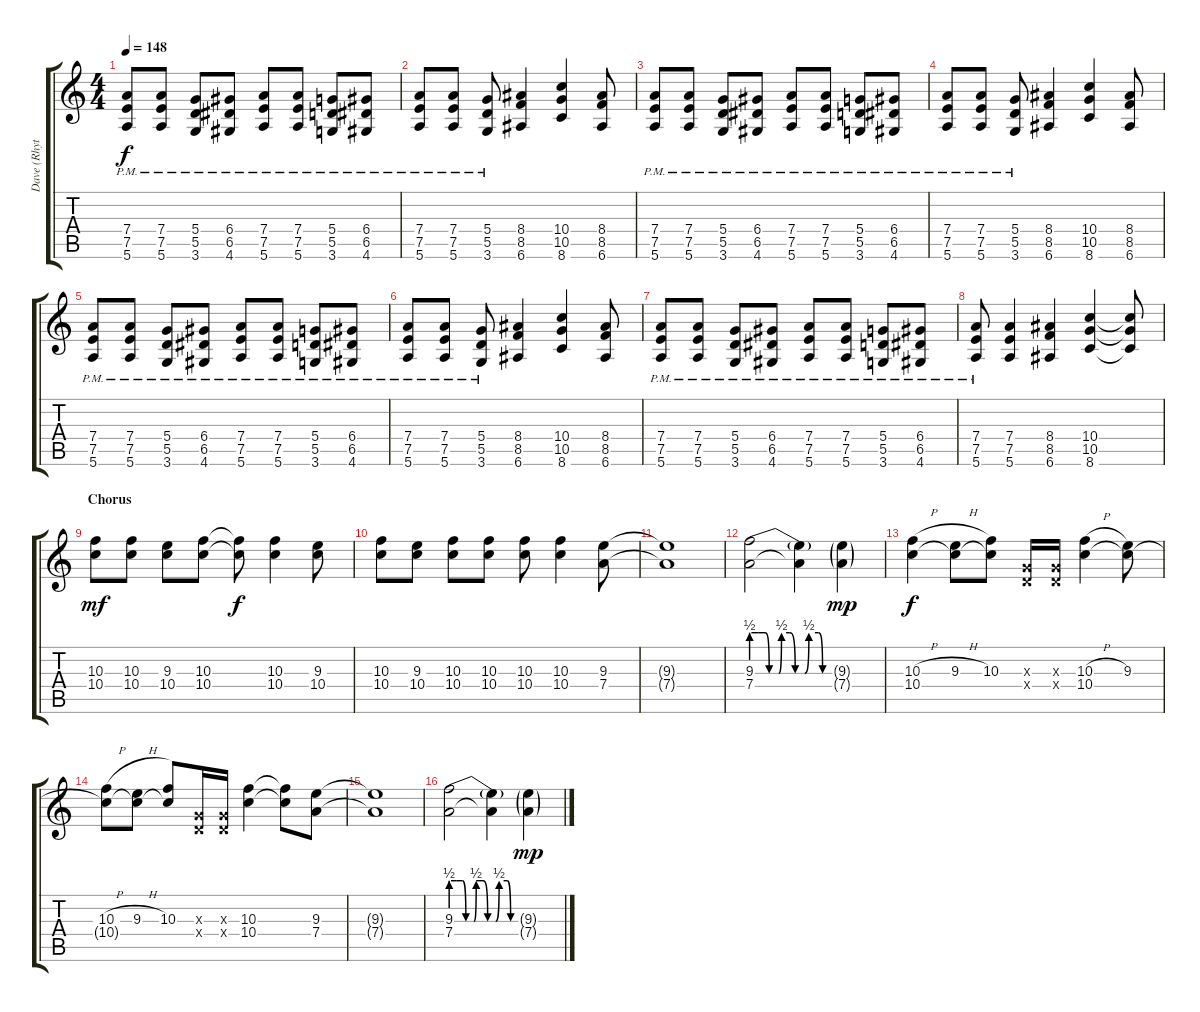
\track ("Dave (Rhytm)" "Dave (Rhyt") {instrument distortionguitar}
\staff {score tabs}
\tuning (E4 B3 G3 D3 A2 E2) {hide}
\ts (4 4)
\tempo 148
\clef g2
\ks c
(7.4{pm} 7.5{pm} 5.6).8{dy f} (7.4{pm} 7.5{pm} 5.6).8 (5.4{pm} 5.5{pm} 3.6).8 (6.4{pm} 6.5{pm} 4.6).8 (7.4{pm} 7.5{pm} 5.6).8 (7.4{pm} 7.5{pm} 5.6).8 (5.4{pm} 5.5{pm} 3.6).8 (6.4{pm} 6.5{pm} 4.6).8 |
(7.4{pm} 7.5{pm} 5.6).8 (7.4{pm} 7.5{pm} 5.6).8 (5.4{pm} 5.5{pm} 3.6).8 (8.4 8.5 6.6).4 (10.4 10.5 8.6).4 (8.4 8.5 6.6).8 |
(7.4{pm} 7.5{pm} 5.6).8 (7.4{pm} 7.5{pm} 5.6).8 (5.4{pm} 5.5{pm} 3.6).8 (6.4{pm} 6.5{pm} 4.6).8 (7.4{pm} 7.5{pm} 5.6).8 (7.4{pm} 7.5{pm} 5.6).8 (5.4{pm} 5.5{pm} 3.6).8 (6.4{pm} 6.5{pm} 4.6).8 |
(7.4{pm} 7.5{pm} 5.6).8 (7.4{pm} 7.5{pm} 5.6).8 (5.4{pm} 5.5{pm} 3.6).8 (8.4 8.5 6.6).4 (10.4 10.5 8.6).4 (8.4 8.5 6.6).8 |
(7.4{pm} 7.5{pm} 5.6).8 (7.4{pm} 7.5{pm} 5.6).8 (5.4{pm} 5.5{pm} 3.6).8 (6.4{pm} 6.5{pm} 4.6).8 (7.4{pm} 7.5{pm} 5.6).8 (7.4{pm} 7.5{pm} 5.6).8 (5.4{pm} 5.5{pm} 3.6).8 (6.4{pm} 6.5{pm} 4.6).8 |
(7.4{pm} 7.5{pm} 5.6).8 (7.4{pm} 7.5{pm} 5.6).8 (5.4{pm} 5.5{pm} 3.6).8 (8.4 8.5 6.6).4 (10.4 10.5 8.6).4 (8.4 8.5 6.6).8 |
(7.4{pm} 7.5{pm} 5.6).8 (7.4{pm} 7.5{pm} 5.6).8 (5.4{pm} 5.5{pm} 3.6).8 (6.4{pm} 6.5{pm} 4.6).8 (7.4{pm} 7.5{pm} 5.6).8 (7.4{pm} 7.5{pm} 5.6).8 (5.4{pm} 5.5{pm} 3.6).8 (6.4{pm} 6.5{pm} 4.6).8 |
(7.4{pm} 7.5{pm} 5.6).8 (7.4 7.5 5.6).4 (8.4 8.5 6.6).4 (10.4 10.5 8.6).4 (10.4{t} 10.5{t} 8.6{t}).8 |
\section ("" "Chorus")
(10.3 10.4).8{dy mf volume 13} (10.3 10.4).8 (9.3 10.4).8 (10.3 10.4).8 (10.3{t} 10.4{t}).8{dy f} (10.3 10.4).4 (9.3 10.4).8 |
(10.3 10.4).8 (9.3 10.4).8 (10.3 10.4).8 (10.3 10.4).8 (10.3 10.4).8 (10.3 10.4).4 (9.3 7.4).8 |
(9.3{t} 7.4{t}).1 |
(9.3{be (custom 0 2 5 2 10 2 13 0 20 0 22 2 28 2 32 0 39 0 42 2 49 2 52 0 58 0 60 0)} 7.4).2 (9.3{t} 7.4{t}).4 (9.3{g} 7.4{g}).4{dy mp} |
(10.3{h} 10.4).4{dy f} (9.3{h} 10.4{t}).8 (10.3 10.4{t}).8 (0.3{x} 0.4{x}).16 (0.3{x} 0.4{x}).16 (10.3{h} 10.4).4 (9.3 10.4{t}).8 |
(10.3{h} 10.4{t}).8 (9.3{h} 10.4{t}).8 (10.3 10.4{t}).8 (0.3{x} 0.4{x}).16 (0.3{x} 0.4{x}).16 (10.3 10.4).4 (10.3{t} 10.4{t}).8 (9.3 7.4).8 |
(9.3{t} 7.4{t}).1 |
(9.3{be (custom 0 2 5 2 10 2 13 0 20 0 22 2 28 2 32 0 39 0 42 2 49 2 52 0 58 0 60 0)} 7.4).2 (9.3{t} 7.4{t}).4 (9.3{g} 7.4{g}).4{dy mp}
